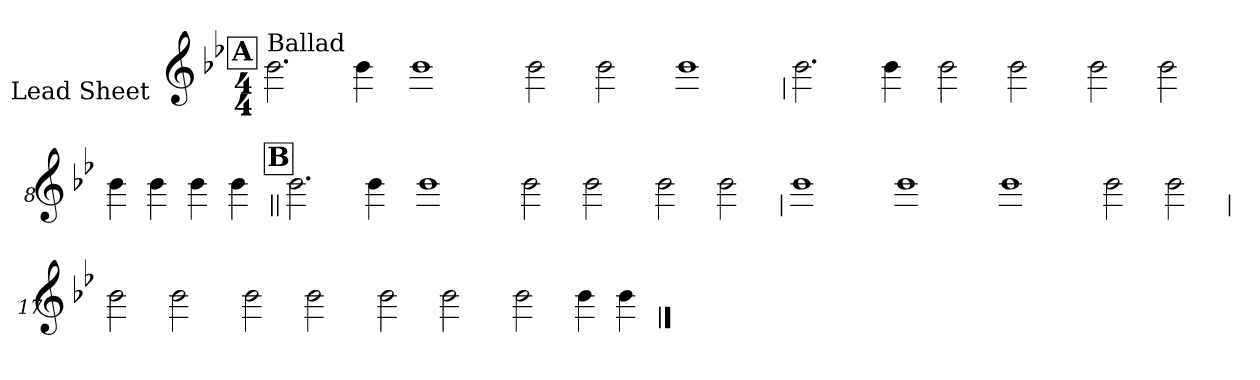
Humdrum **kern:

**kern
*part1
*staff1
*I"Lead Sheet
*stria0
*clefG2
*k[b-e-]
*B-:
*M4/4
!!LO:REH:place=s1:a:t=A
=1||
!LO:TX:a:t=Ballad
2.b-
4b-
=2-
1b-
=3-
2b-
2b-
=4-
1b-
!!LO:LB:g=z
=5
2.b-
4b-
=6-
2b-
2b-
=7-
2b-
2b-
=8-
4b-
4b-
4b-
4b-
!!LO:LB:g=z
!!LO:REH:place=s1:a:t=B
=9||
2.b-
4b-
=10-
1b-
=11-
2b-
2b-
=12-
2b-
2b-
!!LO:LB:g=z
=13
1b-
=14-
1b-
=15-
1b-
=16-
2b-
2b-
!!LO:LB:g=z
=17
2b-
2b-
=18-
2b-
2b-
=19-
2b-
2b-
=20-
2b-
4b-
4b-
==
*-
